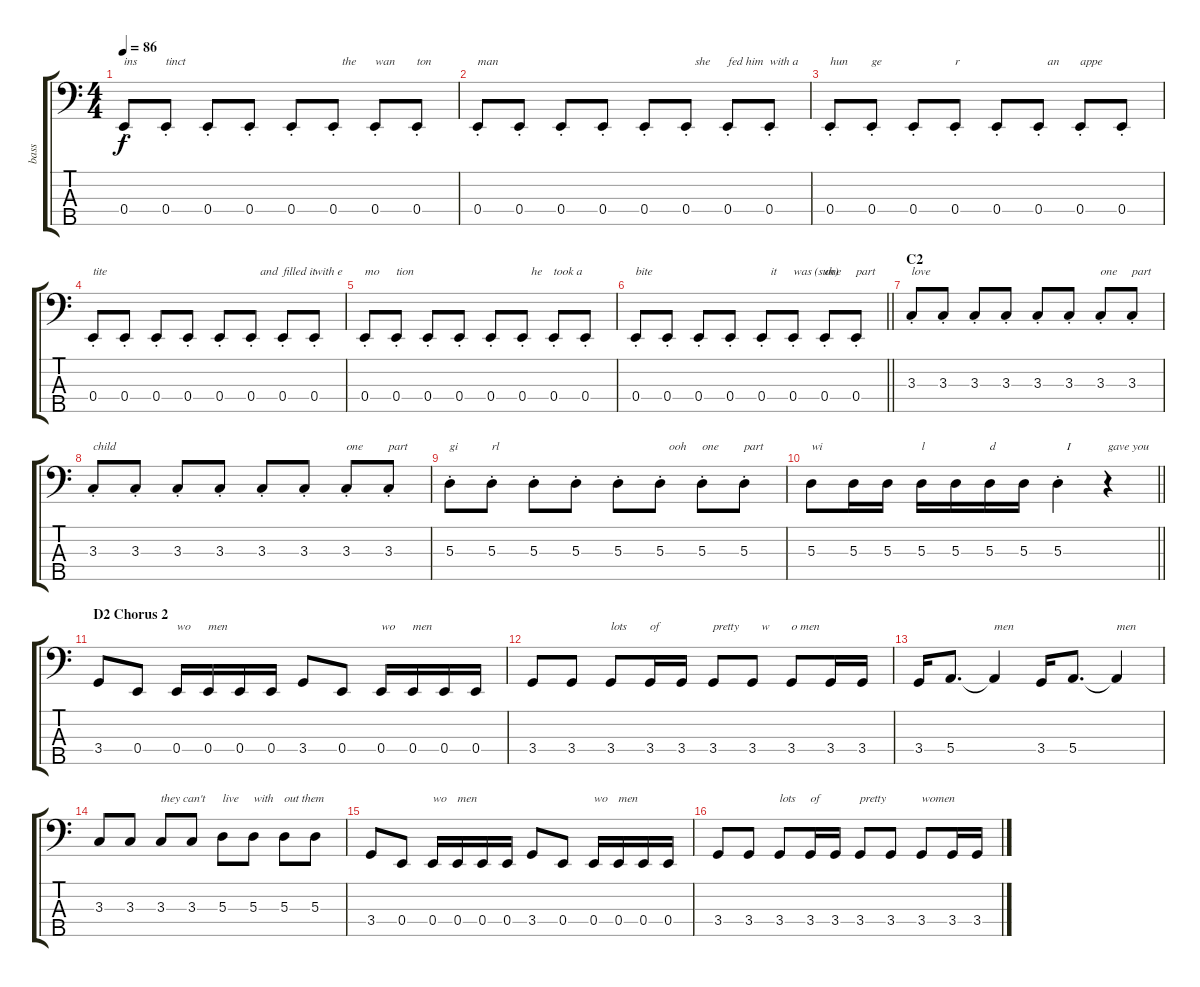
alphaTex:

\track ("bass" "bass") {instrument electricbassfinger}
\staff {score tabs}
\tuning (G2 D2 A1 E1 B0) {hide}
\ts (4 4)
\tempo 86
\clef f4
\ks c
0.4{st}.8{txt "ins" dy f} 0.4{st}.8{txt "tinct"} 0.4{st}.8 0.4{st}.8 0.4{st}.8 0.4{st}.8{txt "   the"} 0.4{st}.8{txt "wan"} 0.4{st}.8{txt "ton"} |
0.4{st}.8{txt "man"} 0.4{st}.8 0.4{st}.8 0.4{st}.8 0.4{st}.8 0.4{st}.8{txt "   she"} 0.4{st}.8{txt "fed him"} 0.4{st}.8{txt "with a"} |
0.4{st}.8{txt "hun"} 0.4{st}.8{txt "ge"} 0.4{st}.8 0.4{st}.8{txt "r"} 0.4{st}.8 0.4{st}.8{txt "   an"} 0.4{st}.8{txt "appe"} 0.4{st}.8 |
0.4{st}.8{txt "tite"} 0.4{st}.8 0.4{st}.8 0.4{st}.8 0.4{st}.8 0.4{st}.8{txt "   and"} 0.4{st}.8{txt "filled it"} 0.4{st}.8{txt "with e"} |
0.4{st}.8{txt "mo"} 0.4{st}.8{txt "tion"} 0.4{st}.8 0.4{st}.8 0.4{st}.8 0.4{st}.8{txt "   he"} 0.4{st}.8{txt "took a"} 0.4{st}.8 |
\barLineRight lightlight
0.4{st}.8{txt "bite"} 0.4{st}.8 0.4{st}.8 0.4{st}.8 0.4{st}.8{txt "   it"} 0.4{st}.8{txt "was (suh)"} 0.4{st}.8{txt "one"} 0.4{st}.8{txt "part"} |
\section ("" "C2")
3.3{st}.8{txt "love"} 3.3{st}.8 3.3{st}.8 3.3{st}.8 3.3{st}.8 3.3{st}.8 3.3{st}.8{txt "one"} 3.3{st}.8{txt "part"} |
3.3{st}.8{txt "child"} 3.3{st}.8 3.3{st}.8 3.3{st}.8 3.3{st}.8 3.3{st}.8 3.3{st}.8{txt "one"} 3.3{st}.8{txt "part"} |
5.3{st}.8{txt "gi"} 5.3{st}.8{txt "rl"} 5.3{st}.8 5.3{st}.8 5.3{st}.8 5.3{st}.8{txt "   ooh"} 5.3{st}.8{txt "one"} 5.3{st}.8{txt "part"} |
\barLineRight lightlight
5.3.8{txt "wi"} 5.3.16 5.3.16 5.3.16{txt "l"} 5.3.16 5.3.16{txt "d"} 5.3.16 5.3{st}.4{txt "   I"} r.4{txt "gave you"} |
\section ("" "D2 Chorus 2")
3.4.8 0.4.8 0.4.16{txt "wo"} 0.4.16{txt "men"} 0.4.16 0.4.16 3.4.8 0.4.8 0.4.16{txt "wo"} 0.4.16{txt "men"} 0.4.16 0.4.16 |
3.4.8 3.4.8 3.4.8{txt "lots"} 3.4.16{txt "of"} 3.4.16 3.4.8{txt "pretty"} 3.4.8{txt "   w"} 3.4.8{txt "o men"} 3.4.16 3.4.16 |
3.4.16 5.4.8{d} 5.4{t}.4{txt "men"} 3.4.16 5.4.8{d} 5.4{t}.4{txt "men"} |
3.3.8 3.3.8 3.3.8{txt "they can't"} 3.3.8 5.3.8{txt "live"} 5.3.8{txt "with"} 5.3.8{txt "out them"} 5.3.8 |
3.4.8 0.4.8 0.4.16{txt "wo"} 0.4.16{txt "men"} 0.4.16 0.4.16 3.4.8 0.4.8 0.4.16{txt "wo"} 0.4.16{txt "men"} 0.4.16 0.4.16 |
3.4.8 3.4.8 3.4.8{txt "lots"} 3.4.16{txt "of"} 3.4.16 3.4.8{txt "pretty"} 3.4.8 3.4.8{txt "women"} 3.4.16 3.4.16
